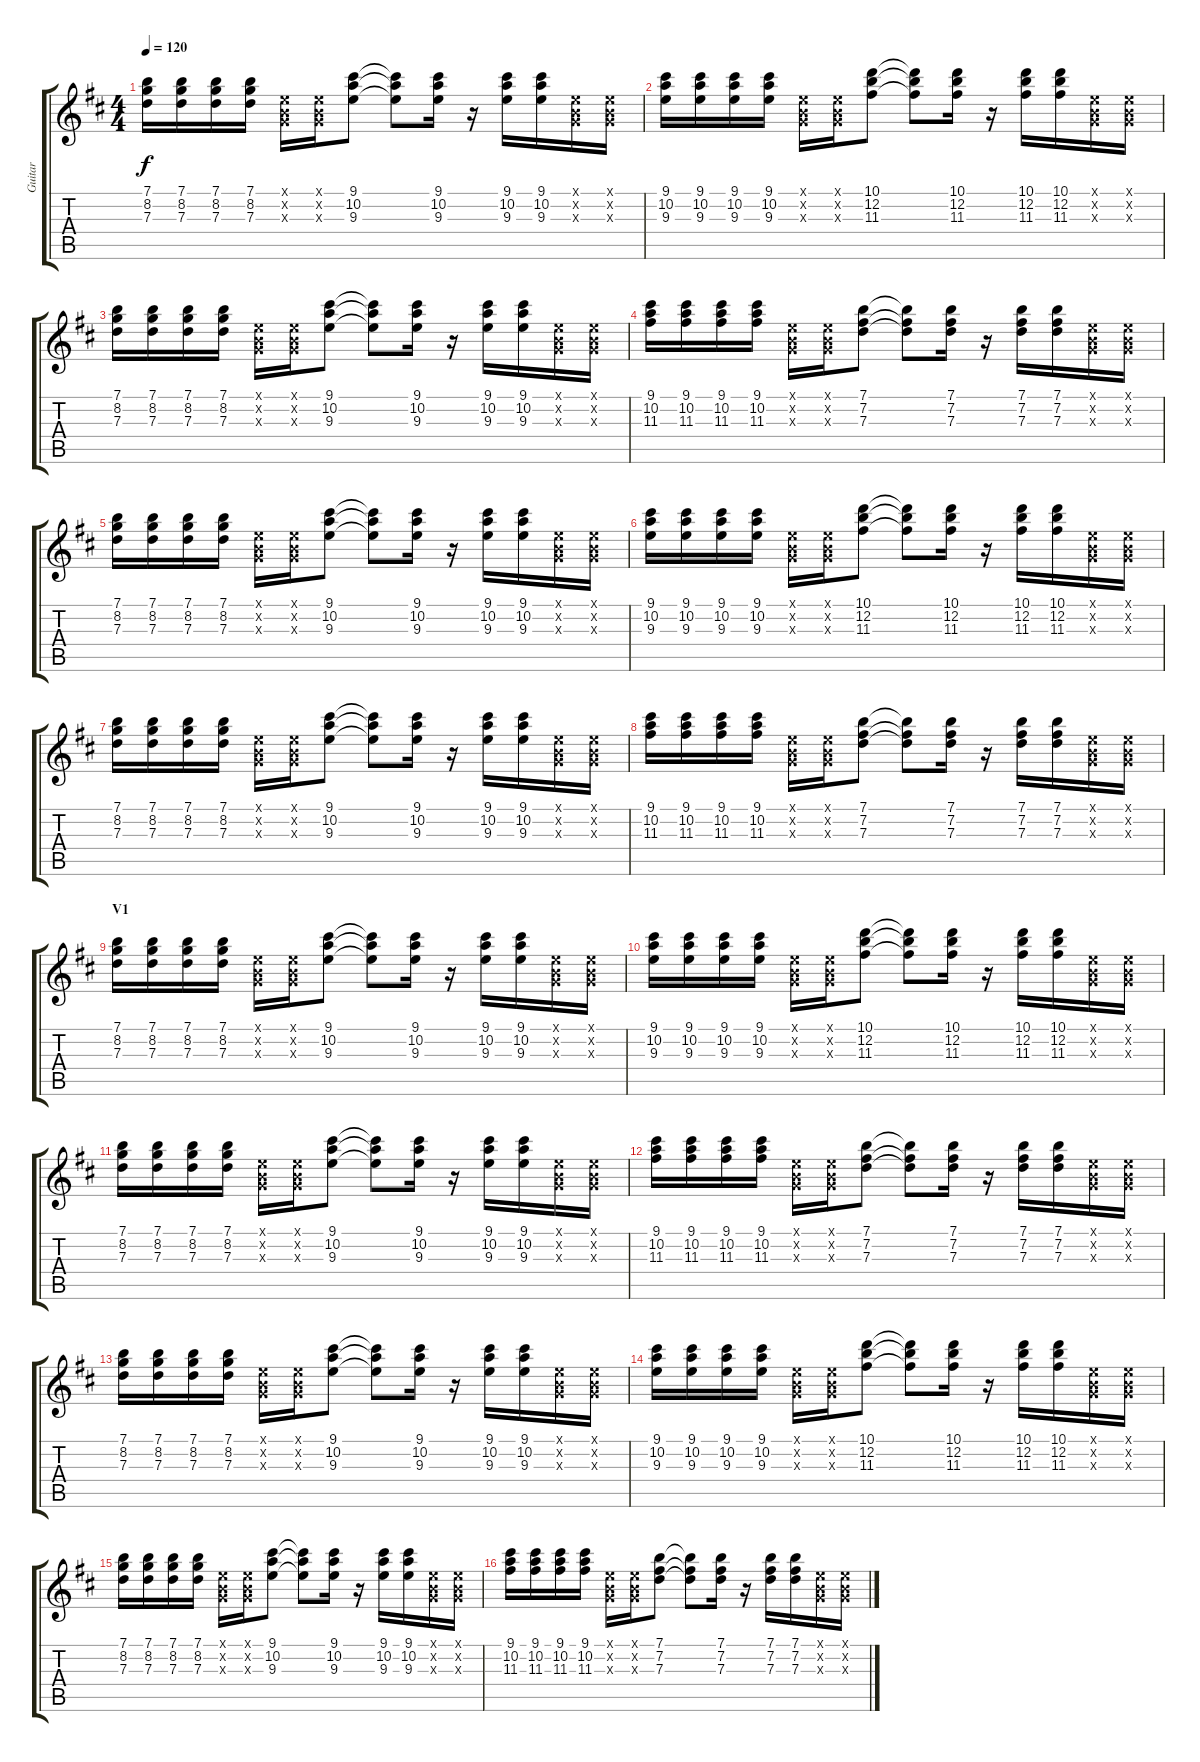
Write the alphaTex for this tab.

\track ("Guitar" "Guitar") {instrument electricguitarmuted}
\staff {score tabs}
\tuning (E4 B3 G3 D3 A2 E2) {hide}
\ts (4 4)
\tempo 120
\clef g2
\ks d
(7.1 8.2 7.3).16{dy f} (7.1 8.2 7.3).16 (7.1 8.2 7.3).16 (7.1 8.2 7.3).16 (0.1{x} 0.2{x} 0.3{x}).16 (0.1{x} 0.2{x} 0.3{x}).16 (9.1 10.2 9.3).8 (9.1{t} 10.2{t} 9.3{t}).8 (9.1 10.2 9.3).16 r.16 (9.1 10.2 9.3).16 (9.1 10.2 9.3).16 (0.1{x} 0.2{x} 0.3{x}).16 (0.1{x} 0.2{x} 0.3{x}).16 |
(9.1 10.2 9.3).16 (9.1 10.2 9.3).16 (9.1 10.2 9.3).16 (9.1 10.2 9.3).16 (0.1{x} 0.2{x} 0.3{x}).16 (0.1{x} 0.2{x} 0.3{x}).16 (10.1 12.2 11.3).8 (10.1{t} 12.2{t} 11.3{t}).8 (10.1 12.2 11.3).16 r.16 (10.1 12.2 11.3).16 (10.1 12.2 11.3).16 (0.1{x} 0.2{x} 0.3{x}).16 (0.1{x} 0.2{x} 0.3{x}).16 |
(7.1 8.2 7.3).16 (7.1 8.2 7.3).16 (7.1 8.2 7.3).16 (7.1 8.2 7.3).16 (0.1{x} 0.2{x} 0.3{x}).16 (0.1{x} 0.2{x} 0.3{x}).16 (9.1 10.2 9.3).8 (9.1{t} 10.2{t} 9.3{t}).8 (9.1 10.2 9.3).16 r.16 (9.1 10.2 9.3).16 (9.1 10.2 9.3).16 (0.1{x} 0.2{x} 0.3{x}).16 (0.1{x} 0.2{x} 0.3{x}).16 |
(9.1 10.2 11.3).16 (9.1 10.2 11.3).16 (9.1 10.2 11.3).16 (9.1 10.2 11.3).16 (0.1{x} 0.2{x} 0.3{x}).16 (0.1{x} 0.2{x} 0.3{x}).16 (7.1 7.2 7.3).8 (7.1{t} 7.2{t} 7.3{t}).8 (7.1 7.2 7.3).16 r.16 (7.1 7.2 7.3).16 (7.1 7.2 7.3).16 (0.1{x} 0.2{x} 0.3{x}).16 (0.1{x} 0.2{x} 0.3{x}).16 |
(7.1 8.2 7.3).16 (7.1 8.2 7.3).16 (7.1 8.2 7.3).16 (7.1 8.2 7.3).16 (0.1{x} 0.2{x} 0.3{x}).16 (0.1{x} 0.2{x} 0.3{x}).16 (9.1 10.2 9.3).8 (9.1{t} 10.2{t} 9.3{t}).8 (9.1 10.2 9.3).16 r.16 (9.1 10.2 9.3).16 (9.1 10.2 9.3).16 (0.1{x} 0.2{x} 0.3{x}).16 (0.1{x} 0.2{x} 0.3{x}).16 |
(9.1 10.2 9.3).16 (9.1 10.2 9.3).16 (9.1 10.2 9.3).16 (9.1 10.2 9.3).16 (0.1{x} 0.2{x} 0.3{x}).16 (0.1{x} 0.2{x} 0.3{x}).16 (10.1 12.2 11.3).8 (10.1{t} 12.2{t} 11.3{t}).8 (10.1 12.2 11.3).16 r.16 (10.1 12.2 11.3).16 (10.1 12.2 11.3).16 (0.1{x} 0.2{x} 0.3{x}).16 (0.1{x} 0.2{x} 0.3{x}).16 |
(7.1 8.2 7.3).16 (7.1 8.2 7.3).16 (7.1 8.2 7.3).16 (7.1 8.2 7.3).16 (0.1{x} 0.2{x} 0.3{x}).16 (0.1{x} 0.2{x} 0.3{x}).16 (9.1 10.2 9.3).8 (9.1{t} 10.2{t} 9.3{t}).8 (9.1 10.2 9.3).16 r.16 (9.1 10.2 9.3).16 (9.1 10.2 9.3).16 (0.1{x} 0.2{x} 0.3{x}).16 (0.1{x} 0.2{x} 0.3{x}).16 |
(9.1 10.2 11.3).16 (9.1 10.2 11.3).16 (9.1 10.2 11.3).16 (9.1 10.2 11.3).16 (0.1{x} 0.2{x} 0.3{x}).16 (0.1{x} 0.2{x} 0.3{x}).16 (7.1 7.2 7.3).8 (7.1{t} 7.2{t} 7.3{t}).8 (7.1 7.2 7.3).16 r.16 (7.1 7.2 7.3).16 (7.1 7.2 7.3).16 (0.1{x} 0.2{x} 0.3{x}).16 (0.1{x} 0.2{x} 0.3{x}).16 |
\section ("" "V1")
(7.1 8.2 7.3).16 (7.1 8.2 7.3).16 (7.1 8.2 7.3).16 (7.1 8.2 7.3).16 (0.1{x} 0.2{x} 0.3{x}).16 (0.1{x} 0.2{x} 0.3{x}).16 (9.1 10.2 9.3).8 (9.1{t} 10.2{t} 9.3{t}).8 (9.1 10.2 9.3).16 r.16 (9.1 10.2 9.3).16 (9.1 10.2 9.3).16 (0.1{x} 0.2{x} 0.3{x}).16 (0.1{x} 0.2{x} 0.3{x}).16 |
(9.1 10.2 9.3).16 (9.1 10.2 9.3).16 (9.1 10.2 9.3).16 (9.1 10.2 9.3).16 (0.1{x} 0.2{x} 0.3{x}).16 (0.1{x} 0.2{x} 0.3{x}).16 (10.1 12.2 11.3).8 (10.1{t} 12.2{t} 11.3{t}).8 (10.1 12.2 11.3).16 r.16 (10.1 12.2 11.3).16 (10.1 12.2 11.3).16 (0.1{x} 0.2{x} 0.3{x}).16 (0.1{x} 0.2{x} 0.3{x}).16 |
(7.1 8.2 7.3).16 (7.1 8.2 7.3).16 (7.1 8.2 7.3).16 (7.1 8.2 7.3).16 (0.1{x} 0.2{x} 0.3{x}).16 (0.1{x} 0.2{x} 0.3{x}).16 (9.1 10.2 9.3).8 (9.1{t} 10.2{t} 9.3{t}).8 (9.1 10.2 9.3).16 r.16 (9.1 10.2 9.3).16 (9.1 10.2 9.3).16 (0.1{x} 0.2{x} 0.3{x}).16 (0.1{x} 0.2{x} 0.3{x}).16 |
(9.1 10.2 11.3).16 (9.1 10.2 11.3).16 (9.1 10.2 11.3).16 (9.1 10.2 11.3).16 (0.1{x} 0.2{x} 0.3{x}).16 (0.1{x} 0.2{x} 0.3{x}).16 (7.1 7.2 7.3).8 (7.1{t} 7.2{t} 7.3{t}).8 (7.1 7.2 7.3).16 r.16 (7.1 7.2 7.3).16 (7.1 7.2 7.3).16 (0.1{x} 0.2{x} 0.3{x}).16 (0.1{x} 0.2{x} 0.3{x}).16 |
(7.1 8.2 7.3).16 (7.1 8.2 7.3).16 (7.1 8.2 7.3).16 (7.1 8.2 7.3).16 (0.1{x} 0.2{x} 0.3{x}).16 (0.1{x} 0.2{x} 0.3{x}).16 (9.1 10.2 9.3).8 (9.1{t} 10.2{t} 9.3{t}).8 (9.1 10.2 9.3).16 r.16 (9.1 10.2 9.3).16 (9.1 10.2 9.3).16 (0.1{x} 0.2{x} 0.3{x}).16 (0.1{x} 0.2{x} 0.3{x}).16 |
(9.1 10.2 9.3).16 (9.1 10.2 9.3).16 (9.1 10.2 9.3).16 (9.1 10.2 9.3).16 (0.1{x} 0.2{x} 0.3{x}).16 (0.1{x} 0.2{x} 0.3{x}).16 (10.1 12.2 11.3).8 (10.1{t} 12.2{t} 11.3{t}).8 (10.1 12.2 11.3).16 r.16 (10.1 12.2 11.3).16 (10.1 12.2 11.3).16 (0.1{x} 0.2{x} 0.3{x}).16 (0.1{x} 0.2{x} 0.3{x}).16 |
(7.1 8.2 7.3).16 (7.1 8.2 7.3).16 (7.1 8.2 7.3).16 (7.1 8.2 7.3).16 (0.1{x} 0.2{x} 0.3{x}).16 (0.1{x} 0.2{x} 0.3{x}).16 (9.1 10.2 9.3).8 (9.1{t} 10.2{t} 9.3{t}).8 (9.1 10.2 9.3).16 r.16 (9.1 10.2 9.3).16 (9.1 10.2 9.3).16 (0.1{x} 0.2{x} 0.3{x}).16 (0.1{x} 0.2{x} 0.3{x}).16 |
(9.1 10.2 11.3).16 (9.1 10.2 11.3).16 (9.1 10.2 11.3).16 (9.1 10.2 11.3).16 (0.1{x} 0.2{x} 0.3{x}).16 (0.1{x} 0.2{x} 0.3{x}).16 (7.1 7.2 7.3).8 (7.1{t} 7.2{t} 7.3{t}).8 (7.1 7.2 7.3).16 r.16 (7.1 7.2 7.3).16 (7.1 7.2 7.3).16 (0.1{x} 0.2{x} 0.3{x}).16 (0.1{x} 0.2{x} 0.3{x}).16
